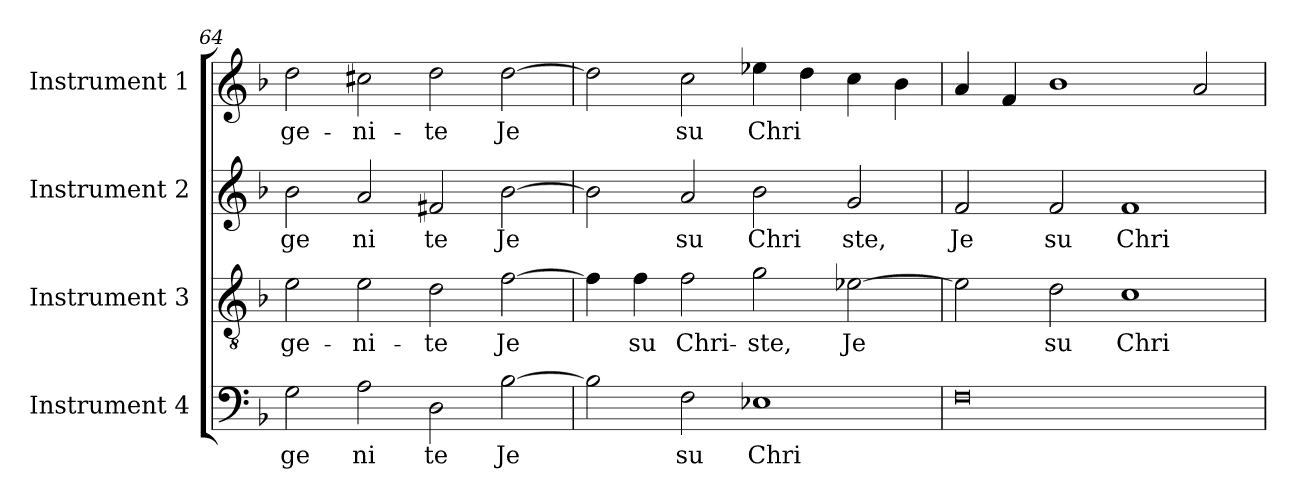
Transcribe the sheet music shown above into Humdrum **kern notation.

**kern	**text	**kern	**text	**kern	**text	**kern	**text
*part4	*part4	*part3	*part3	*part2	*part2	*part1	*part1
*staff4	*staff4	*staff3	*staff3	*staff2	*staff2	*staff1	*staff1
*I"Instrument 4	*	*I"Instrument 3	*	*I"Instrument 2	*	*I"Instrument 1	*
*clefF4	*	*clefGv2	*	*clefG2	*	*clefG2	*
*k[b-]	*	*k[b-]	*	*k[b-]	*	*k[b-]	*
*F:	*	*F:	*	*F:	*	*F:	*
=64	=64	=64	=64	=64	=64	=64	=64
!	!LO:LY:b:cj	!	!LO:LY:b:cj	!	!LO:LY:b:cj	!	!LO:LY:b:cj
2G\	ge	2e\	-ge-	2b-\	ge	2dd\	-ge-
!	!LO:LY:b:cj	!	!LO:LY:b:cj	!	!LO:LY:b:cj	!	!LO:LY:b:cj
2A\	ni	2e\	-ni-	2a/	ni	2cc#X\	-ni-
!	!LO:LY:b:cj	!	!LO:LY:b:cj	!	!LO:LY:b:cj	!	!LO:LY:b:cj
2D\	te	2d\	-te	2f#X/	te	2dd\	-te
!	!LO:LY:b:cj	!	!LO:LY:b:cj	!	!LO:LY:b:cj	!	!LO:LY:b:cj
[>2B-\	Je	[>2f\	Je-	[>2b-\	Je	[>2dd\	Je-
=65	=65	=65	=65	=65	=65	=65	=65
!	!LO:LY:b:cj	!	!LO:LY:b:cj	!	!LO:LY:b:cj	!	!LO:LY:b:cj
2B-\]	.	4f\]	--	2b-\]	.	2dd\]	--
!	!	!	!LO:LY:b:cj	!	!	!	!
.	.	4f\	-su	.	.	.	.
!	!LO:LY:b:cj	!	!LO:LY:b:cj	!	!LO:LY:b:cj	!	!LO:LY:b:cj
2F\	su	2f\	Chri-	2a/	su	2cc\	-su
!	!LO:LY:b:cj	!	!LO:LY:b:cj	!	!LO:LY:b:cj	!	!LO:LY:b:cj
1E-X	Chri	2g\	-ste,	2b-\	Chri	4ee-X\	Chri-
!	!	!	!	!	!	!	!LO:LY:b:cj
.	.	.	.	.	.	4dd\	--
!	!	!	!LO:LY:b:cj	!	!LO:LY:b:cj	!	!LO:LY:b:cj
.	.	[>2e-X\	Je-	2g/	ste,	4cc\	--
!	!	!	!	!	!	!	!LO:LY:b:cj
.	.	.	.	.	.	4b-\	--
=66	=66	=66	=66	=66	=66	=66	=66
!	!LO:LY:b:cj	!	!LO:LY:b:cj	!	!LO:LY:b:cj	!	!LO:LY:b:cj
0F	.	2e-\]	--	2f/	Je	4a/	--
!	!	!	!	!	!	!	!LO:LY:b:cj
.	.	.	.	.	.	4f/	--
!	!	!	!LO:LY:b:cj	!	!LO:LY:b:cj	!	!LO:LY:b:cj
.	.	2d\	-su	2f/	su	1b-	--
!	!	!	!LO:LY:b:cj	!	!LO:LY:b:cj	!	!
.	.	1c	Chri-	1f	Chri	.	.
!	!	!	!	!	!	!	!LO:LY:b:cj
.	.	.	.	.	.	2a/	--
=	=	=	=	=	=	=	=
*-	*-	*-	*-	*-	*-	*-	*-
